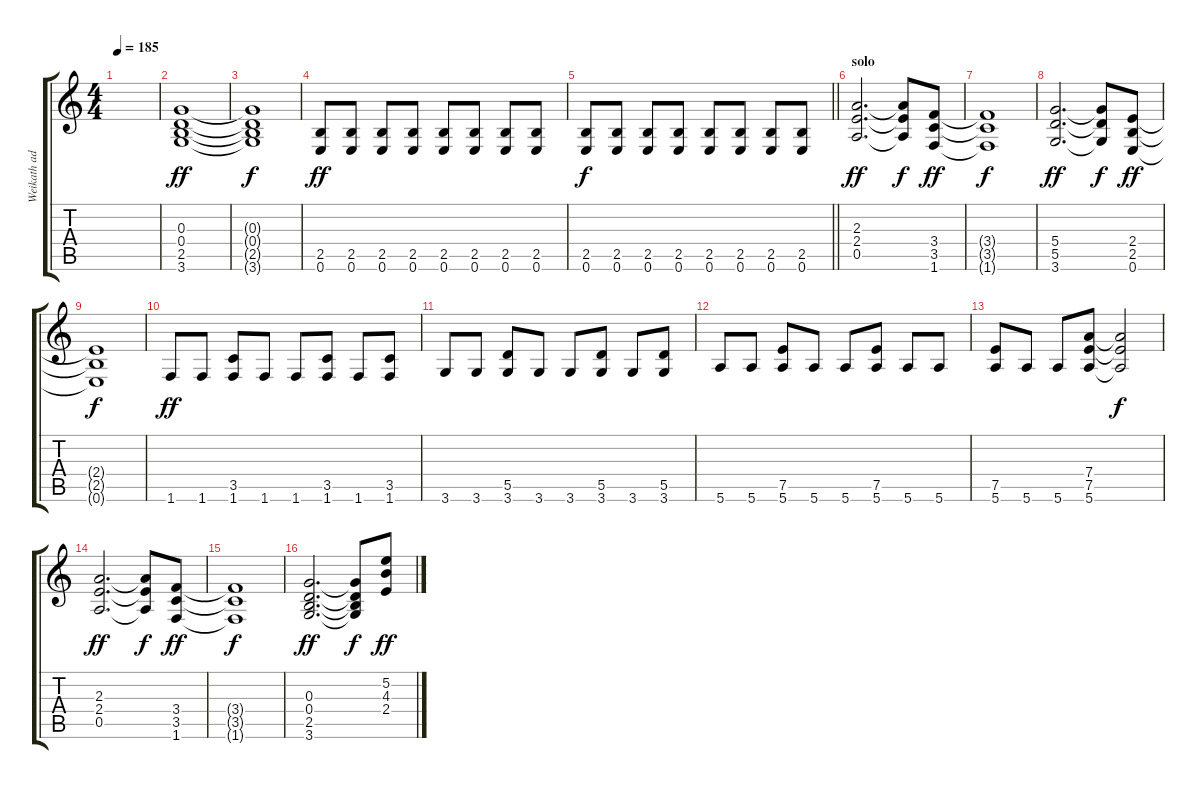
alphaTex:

\track ("Weikath adicional" "Weikath ad") {instrument overdrivenguitar}
\staff {score tabs}
\tuning (E4 B3 G3 D3 A2 E2) {hide}
\ts (4 4)
\tempo 185
\clef g2
\ks c
|
(0.3 0.4 2.5 3.6).1{dy ff} |
(0.3{t} 0.4{t} 2.5{t} 3.6{t}).1{dy f} |
(2.5 0.6).8{dy ff} (2.5 0.6).8 (2.5 0.6).8 (2.5 0.6).8 (2.5 0.6).8 (2.5 0.6).8 (2.5 0.6).8 (2.5 0.6).8 |
\barLineRight lightlight
(2.5 0.6).8{dy f} (2.5 0.6).8 (2.5 0.6).8 (2.5 0.6).8 (2.5 0.6).8 (2.5 0.6).8 (2.5 0.6).8 (2.5 0.6).8 |
\section ("" "solo")
(2.3 2.4 0.5).2{d dy ff} (2.3{t} 2.4{t} 0.5{t}).8{dy f} (3.4 3.5 1.6).8{dy ff} |
(3.4{t} 3.5{t} 1.6{t}).1{dy f} |
(5.4 5.5 3.6).2{d dy ff} (5.4{t} 5.5{t} 3.6{t}).8{dy f} (2.4 2.5 0.6).8{dy ff} |
(2.4{t} 2.5{t} 0.6{t}).1{dy f} |
1.6.8{dy ff} 1.6.8 (3.5 1.6).8 1.6.8 1.6.8 (3.5 1.6).8 1.6.8 (3.5 1.6).8 |
3.6.8 3.6.8 (5.5 3.6).8 3.6.8 3.6.8 (5.5 3.6).8 3.6.8 (5.5 3.6).8 |
5.6.8 5.6.8 (7.5 5.6).8 5.6.8 5.6.8 (7.5 5.6).8 5.6.8 5.6.8 |
(7.5 5.6).8 5.6.8 5.6.8 (7.4 7.5 5.6).8 (7.4{t} 7.5{t} 5.6{t}).2{dy f} |
(2.3 2.4 0.5).2{d dy ff} (2.3{t} 2.4{t} 0.5{t}).8{dy f} (3.4 3.5 1.6).8{dy ff} |
(3.4{t} 3.5{t} 1.6{t}).1{dy f} |
(0.3 0.4 2.5 3.6).2{d dy ff} (0.3{t} 0.4{t} 2.5{t} 3.6{t}).8{dy f} (5.2 4.3 2.4).8{dy ff}
